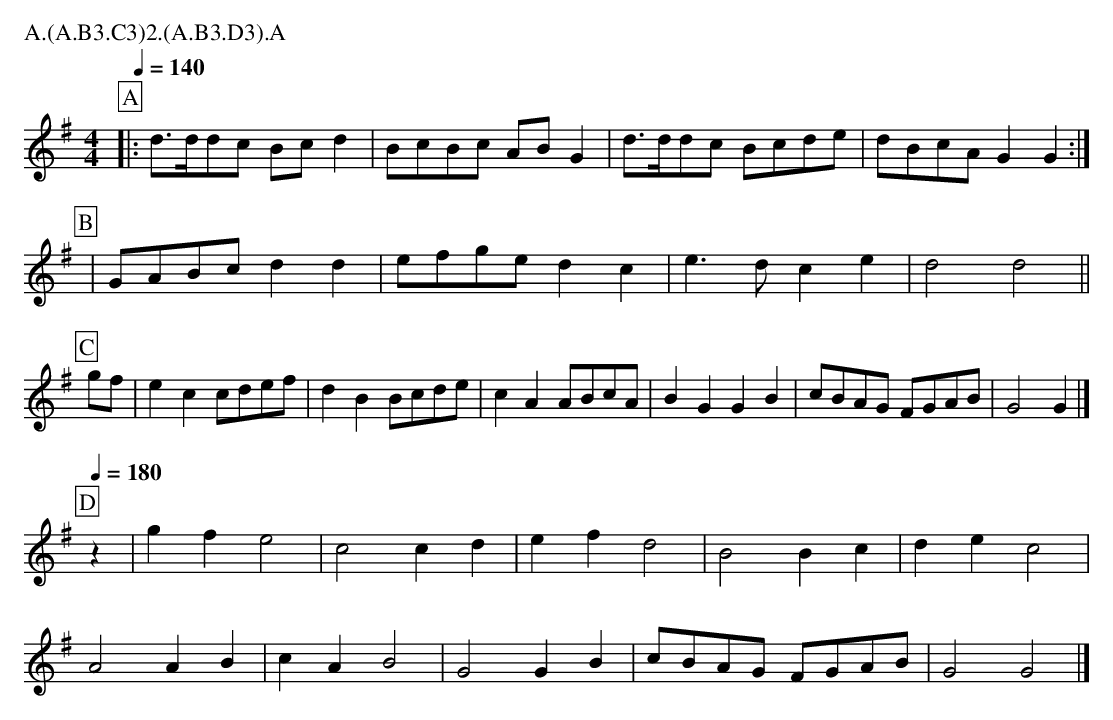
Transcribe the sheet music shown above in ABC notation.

X:1
T:Old Taylor (Old Tyler) Ducklington
M:4/4
L:1/8
Q:1/4=140
P:A.(A.B3.C3)2.(A.B3.D3).A
K:G
P:A
|: d>ddc Bcd2|BcBc ABG2|d>ddc Bcde|dBcA G2 G2:|
P:B
|  GABc   d2d2|efge   d2c2|e3d    c2e2| d4 d4||
P:C
gf|e2c2 cdef|d2B2 Bcde|c2A2 ABcA|B2G2 G2B2 |cBAG FGAB|G4 G2|]
P:D
Q: 1/4=180
 z2| g2f2   e4  |c4 c2d2|e2f2 d4  |B4 B2c2 | d2e2 c4  |
  A4 A2B2|c2A2 B4  |G4 G2B2 |cBAG FGAB|G4 G4|]
